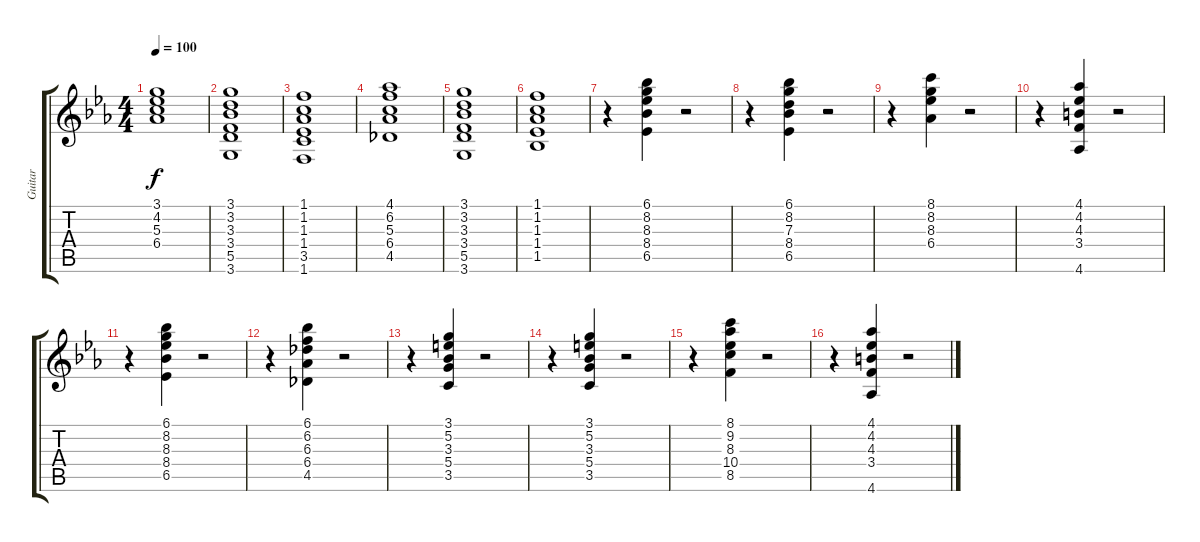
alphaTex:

\track ("Guitar" "Guitar") {instrument electricguitarjazz}
\staff {score tabs}
\tuning (E4 B3 G3 D3 A2 E2) {hide}
\ts (4 4)
\tempo 100
\clef g2
\ks eb
(3.1 4.2 5.3 6.4).1{dy f} |
(3.1 3.2 3.3 3.4 5.5 3.6).1 |
(1.1 1.2 1.3 1.4 3.5 1.6).1 |
(4.1 6.2 5.3 6.4 4.5).1 |
(3.1 3.2 3.3 3.4 5.5 3.6).1 |
(1.1 1.2 1.3 1.4 1.5).1 |
r.4 (6.1 8.2 8.3 8.4 6.5).4 r.2 |
r.4 (6.1 8.2 7.3 8.4 6.5).4 r.2 |
r.4 (8.1 8.2 8.3 6.4).4 r.2 |
r.4 (4.1 4.2 4.3 3.4 4.6).4 r.2 |
r.4 (6.1 8.2 8.3 8.4 6.5).4 r.2 |
r.4 (6.1 6.2 6.3 6.4 4.5).4 r.2 |
r.4 (3.1 5.2 3.3 5.4 3.5).4 r.2 |
r.4 (3.1 5.2 3.3 5.4 3.5).4 r.2 |
r.4 (8.1 9.2 8.3 10.4 8.5).4 r.2 |
r.4 (4.1 4.2 4.3 3.4 4.6).4 r.2
